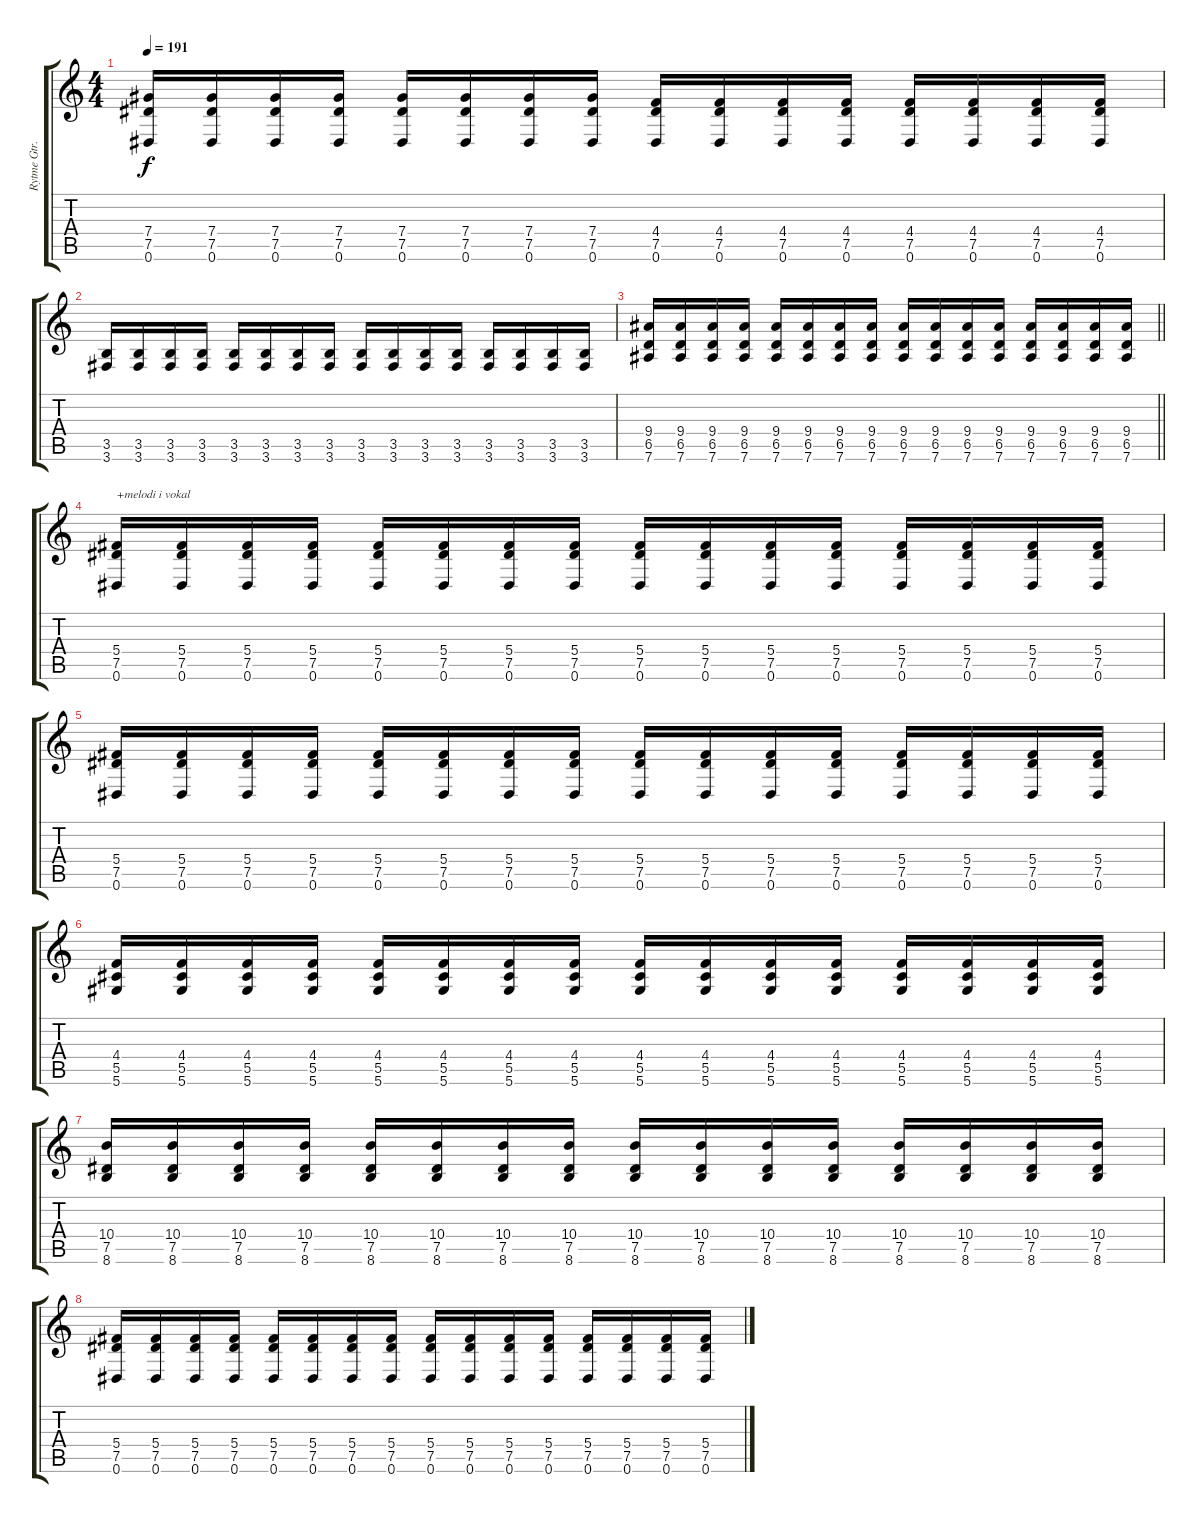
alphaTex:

\track ("Rytme Gtr. 1" "Rytme Gtr.") {instrument distortionguitar}
\staff {score tabs}
\tuning (Eb4 Bb3 Gb3 Db3 Ab2 Eb2) {hide}
\ts (4 4)
\tempo 191
\clef g2
\ks c
(7.4 7.5 0.6).16{dy f} (7.4 7.5 0.6).16 (7.4 7.5 0.6).16 (7.4 7.5 0.6).16 (7.4 7.5 0.6).16 (7.4 7.5 0.6).16 (7.4 7.5 0.6).16 (7.4 7.5 0.6).16 (4.4 7.5 0.6).16 (4.4 7.5 0.6).16 (4.4 7.5 0.6).16 (4.4 7.5 0.6).16 (4.4 7.5 0.6).16 (4.4 7.5 0.6).16 (4.4 7.5 0.6).16 (4.4 7.5 0.6).16 |
(3.5 3.6).16 (3.5 3.6).16 (3.5 3.6).16 (3.5 3.6).16 (3.5 3.6).16 (3.5 3.6).16 (3.5 3.6).16 (3.5 3.6).16 (3.5 3.6).16 (3.5 3.6).16 (3.5 3.6).16 (3.5 3.6).16 (3.5 3.6).16 (3.5 3.6).16 (3.5 3.6).16 (3.5 3.6).16 |
\barLineRight lightlight
(9.4 6.5 7.6).16 (9.4 6.5 7.6).16 (9.4 6.5 7.6).16 (9.4 6.5 7.6).16 (9.4 6.5 7.6).16 (9.4 6.5 7.6).16 (9.4 6.5 7.6).16 (9.4 6.5 7.6).16 (9.4 6.5 7.6).16 (9.4 6.5 7.6).16 (9.4 6.5 7.6).16 (9.4 6.5 7.6).16 (9.4 6.5 7.6).16 (9.4 6.5 7.6).16 (9.4 6.5 7.6).16 (9.4 6.5 7.6).16 |
(5.4 7.5 0.6).16{txt "+melodi i vokal"} (5.4 7.5 0.6).16 (5.4 7.5 0.6).16 (5.4 7.5 0.6).16 (5.4 7.5 0.6).16 (5.4 7.5 0.6).16 (5.4 7.5 0.6).16 (5.4 7.5 0.6).16 (5.4 7.5 0.6).16 (5.4 7.5 0.6).16 (5.4 7.5 0.6).16 (5.4 7.5 0.6).16 (5.4 7.5 0.6).16 (5.4 7.5 0.6).16 (5.4 7.5 0.6).16 (5.4 7.5 0.6).16 |
(5.4 7.5 0.6).16 (5.4 7.5 0.6).16 (5.4 7.5 0.6).16 (5.4 7.5 0.6).16 (5.4 7.5 0.6).16 (5.4 7.5 0.6).16 (5.4 7.5 0.6).16 (5.4 7.5 0.6).16 (5.4 7.5 0.6).16 (5.4 7.5 0.6).16 (5.4 7.5 0.6).16 (5.4 7.5 0.6).16 (5.4 7.5 0.6).16 (5.4 7.5 0.6).16 (5.4 7.5 0.6).16 (5.4 7.5 0.6).16 |
(4.4 5.5 5.6).16 (4.4 5.5 5.6).16 (4.4 5.5 5.6).16 (4.4 5.5 5.6).16 (4.4 5.5 5.6).16 (4.4 5.5 5.6).16 (4.4 5.5 5.6).16 (4.4 5.5 5.6).16 (4.4 5.5 5.6).16 (4.4 5.5 5.6).16 (4.4 5.5 5.6).16 (4.4 5.5 5.6).16 (4.4 5.5 5.6).16 (4.4 5.5 5.6).16 (4.4 5.5 5.6).16 (4.4 5.5 5.6).16 |
(10.4 7.5 8.6).16 (10.4 7.5 8.6).16 (10.4 7.5 8.6).16 (10.4 7.5 8.6).16 (10.4 7.5 8.6).16 (10.4 7.5 8.6).16 (10.4 7.5 8.6).16 (10.4 7.5 8.6).16 (10.4 7.5 8.6).16 (10.4 7.5 8.6).16 (10.4 7.5 8.6).16 (10.4 7.5 8.6).16 (10.4 7.5 8.6).16 (10.4 7.5 8.6).16 (10.4 7.5 8.6).16 (10.4 7.5 8.6).16 |
(5.4 7.5 0.6).16 (5.4 7.5 0.6).16 (5.4 7.5 0.6).16 (5.4 7.5 0.6).16 (5.4 7.5 0.6).16 (5.4 7.5 0.6).16 (5.4 7.5 0.6).16 (5.4 7.5 0.6).16 (5.4 7.5 0.6).16 (5.4 7.5 0.6).16 (5.4 7.5 0.6).16 (5.4 7.5 0.6).16 (5.4 7.5 0.6).16 (5.4 7.5 0.6).16 (5.4 7.5 0.6).16 (5.4 7.5 0.6).16
